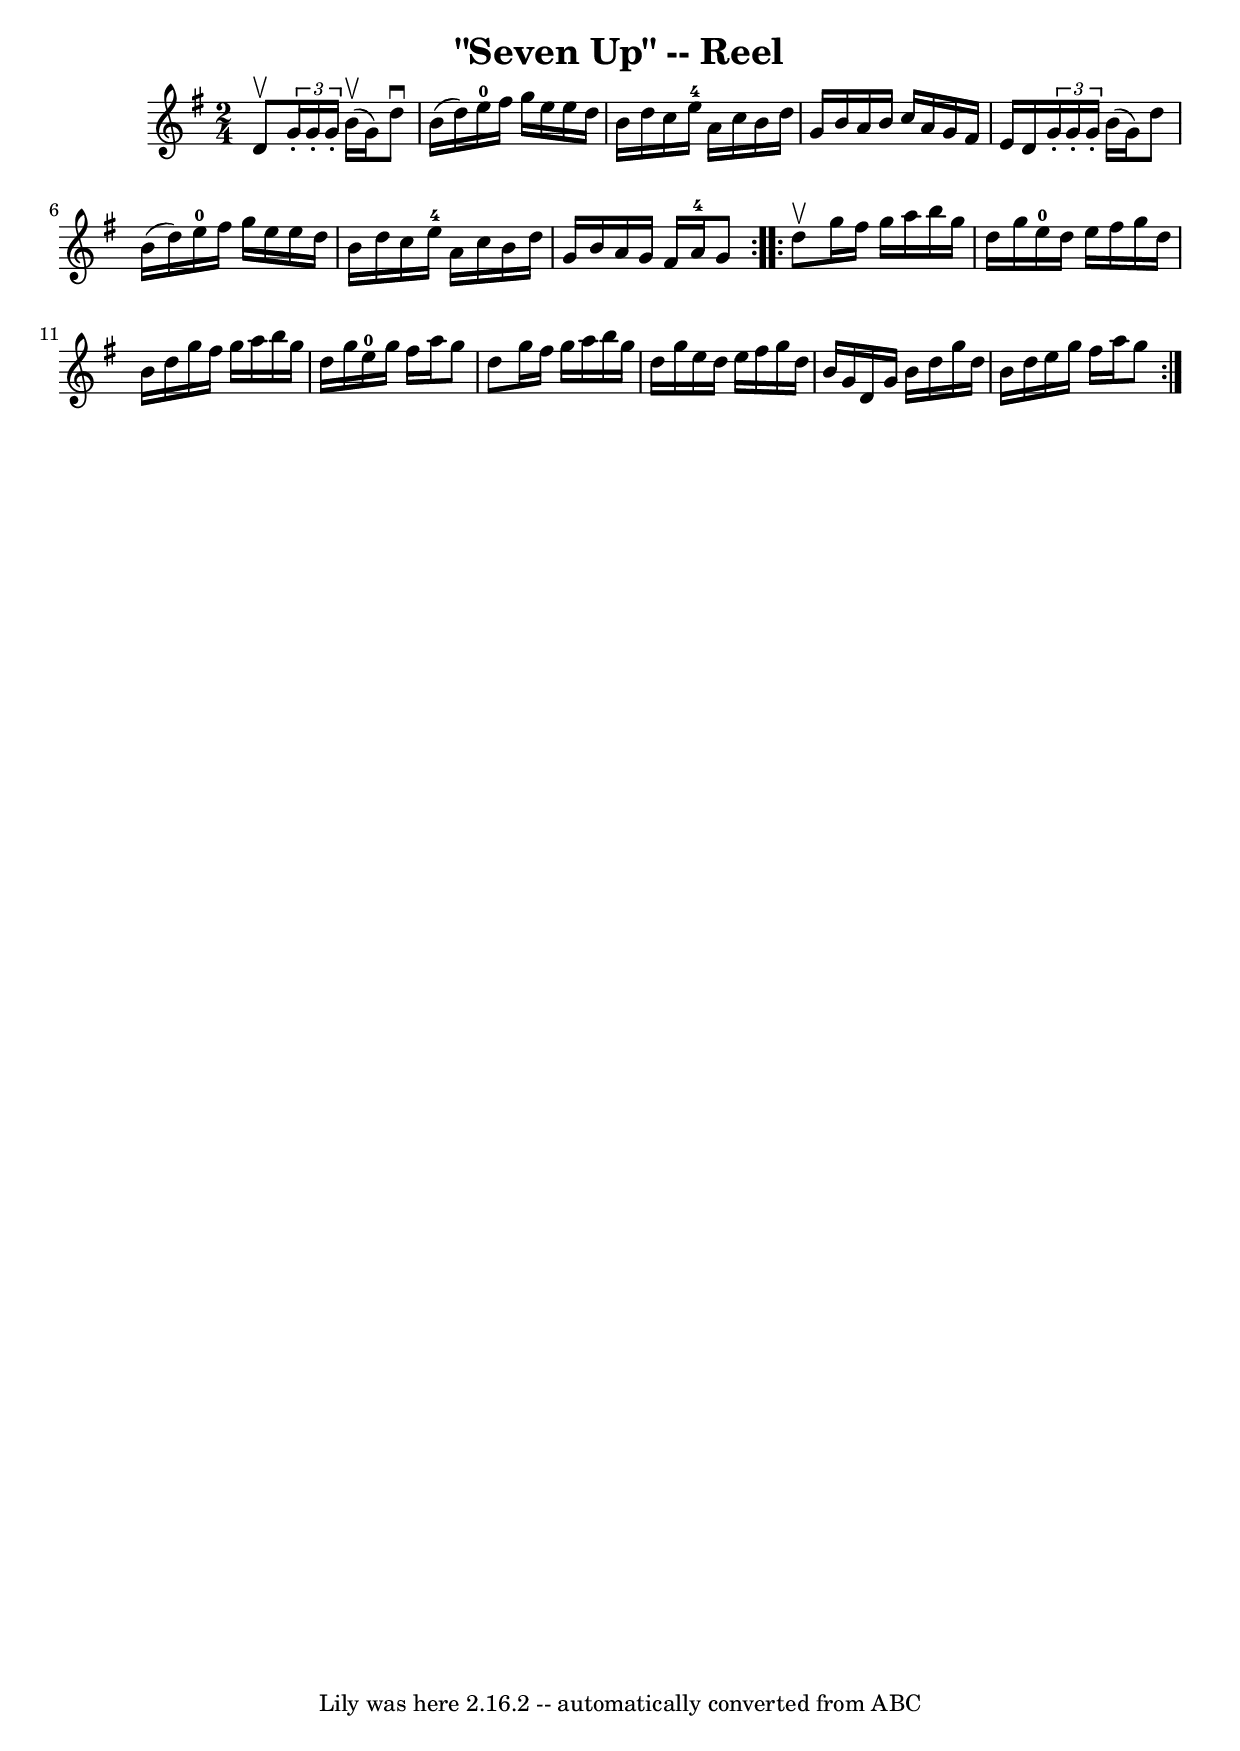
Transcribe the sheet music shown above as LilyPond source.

\version "2.7.40"
\include "Mammoth.ily"
\header {
	%% book = "Ryan's Mammoth Collection"
	crossRefNumber = "1"
	footnotes = "\\\\"
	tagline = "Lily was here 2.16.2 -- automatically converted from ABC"
	title = "\"Seven Up\" -- Reel"
}
voicedefault =  {


\repeat volta 2 {
\time 2/4 
\key g \major d'8^\upbow |
     \times 2/3 { g'16 -.   
g'16 -. g'16 -. } b'16^\upbow(g'16) d''8^\downbow b'16 (
d''16)   |
 e''16-0 fis''16 g''16 e''16 e''16    
d''16 b'16 d''16    |
 c''16 e''16-4 a'16 c''16    
b'16 d''16 g'16 b'16    |
 a'16 b'16 c''16 a'16    
g'16 fis'16 e'16 d'16    |
     \times 2/3 { g'16 -. g'16 -. 
 g'16 -. } b'16 (g'16) d''8 b'16 (d''16)   |
     
e''16-0 fis''16 g''16 e''16 e''16 d''16 b'16 d''16    
|
 c''16 e''16-4 a'16 c''16 b'16 d''16 g'16 b'16 
   |
 a'16 g'16 fis'16 a'16-4 g'8  }     
\repeat volta 2 { d''8^\upbow |
 g''16 fis''16 g''16    
a''16 b''16 g''16 d''16 g''16    |
 e''16-0 d''16    
e''16 fis''16 g''16 d''16 b'16 d''16    |
 g''16    
fis''16 g''16 a''16 b''16 g''16 d''16 g''16    |
     
e''16-0 g''16 fis''16 a''16 g''8 d''8    |
 g''16    
fis''16 g''16 a''16 b''16 g''16 d''16 g''16    |
   
e''16 d''16 e''16 fis''16 g''16 d''16 b'16 g'16    
|
 d'16 g'16 b'16 d''16 g''16 d''16 b'16 d''16    
|
 e''16 g''16 fis''16 a''16 g''8  }   
}

\score{
    <<

	\context Staff="default"
	{
	    \voicedefault 
	}

    >>
	\layout {
	}
	\midi {}
}
